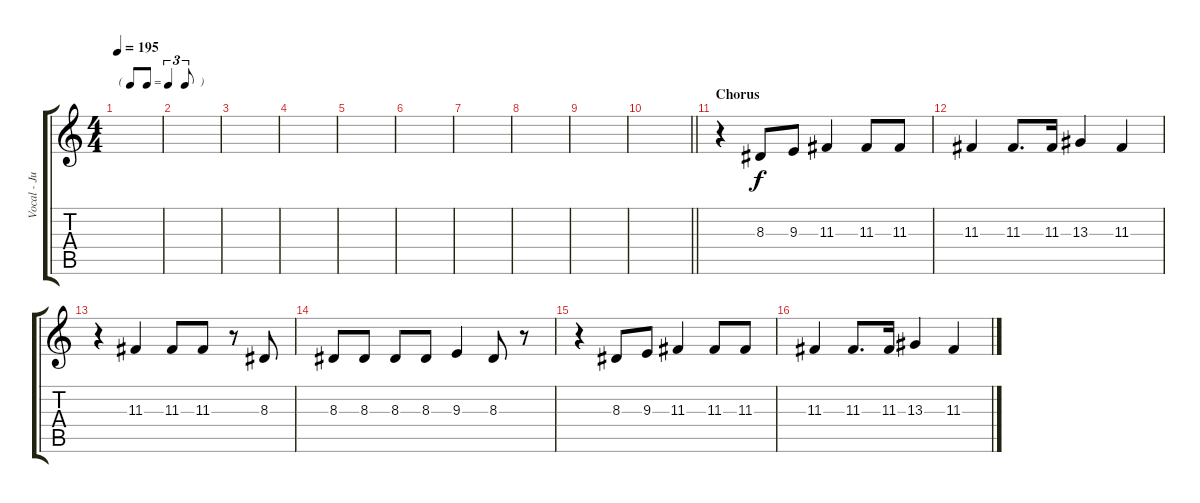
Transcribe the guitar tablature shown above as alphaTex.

\track ("Vocal - Justin" "Vocal - Ju") {instrument tenorsax}
\staff {score tabs}
\tuning (E4 B3 G3 D3 A2 E2) {hide}
\ts (4 4)
\tf triplet8th
\tempo 195
\clef g2
\ks c
|
|
|
|
|
|
|
|
|
\barLineRight lightlight
|
\section ("" "Chorus")
r.4 8.3.8 9.3.8 11.3.4 11.3.8 11.3.8 |
11.3.4 11.3.8{d} 11.3.16 13.3.4 11.3.4 |
r.4 11.3.4 11.3.8 11.3.8 r.8 8.3.8 |
8.3.8 8.3.8 8.3.8 8.3.8 9.3.4 8.3.8 r.8 |
r.4 8.3.8 9.3.8 11.3.4 11.3.8 11.3.8 |
11.3.4 11.3.8{d} 11.3.16 13.3.4 11.3.4
